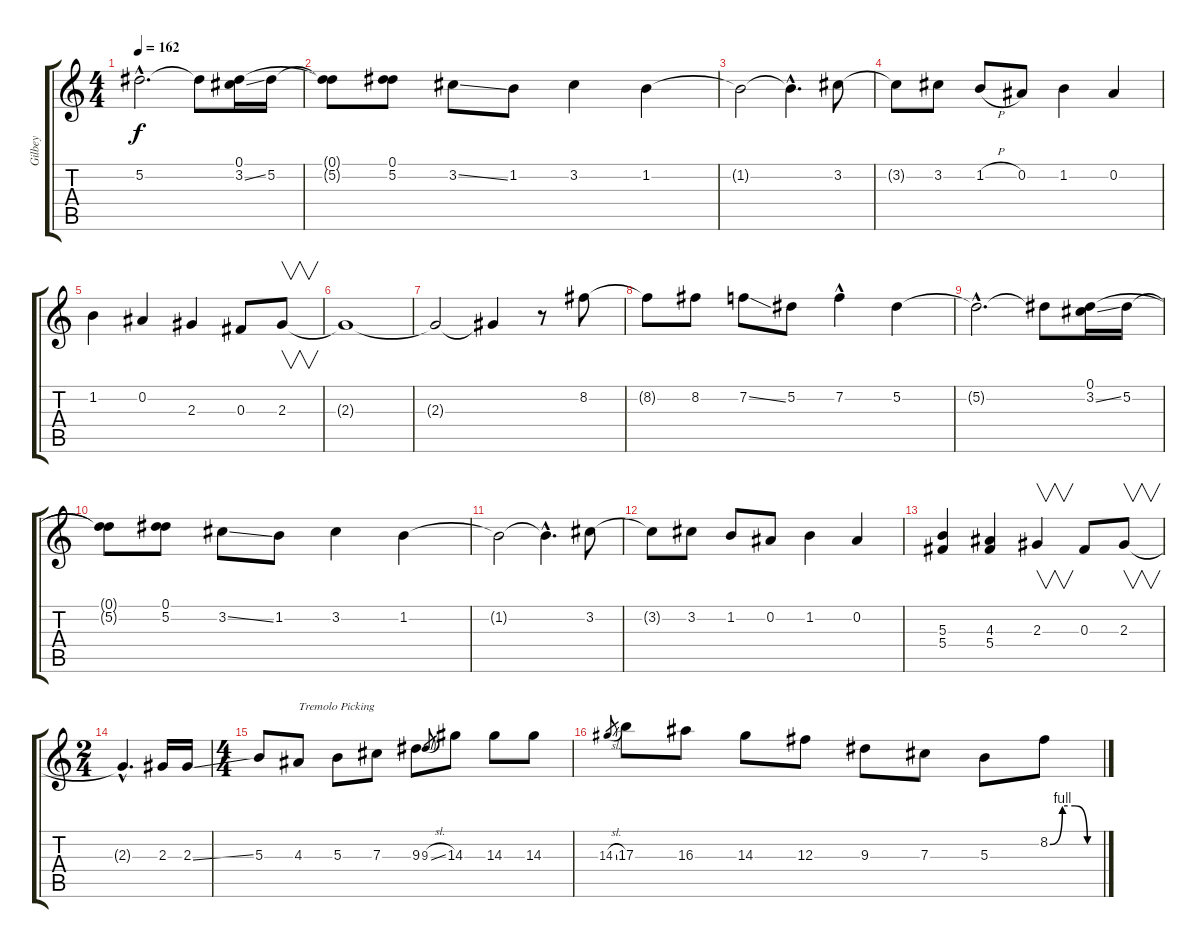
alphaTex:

\track ("Gilbey" "Gilbey") {instrument overdrivenguitar}
\staff {score tabs}
\tuning (Eb4 Bb3 Gb3 Db3 Ab2 Eb2) {hide}
\ts (4 4)
\tempo 162
\clef g2
\ks c
5.2{hac t}.2{d dy f} 5.2{t}.8 (0.1 3.2{ss}).16 5.2.16 |
(0.1{t} 5.2{t}).8 (0.1 5.2).8 3.2{ss}.8 1.2.8 3.2.4 1.2.4 |
1.2{t}.2 1.2{hac t}.4{d} 3.2.8 |
3.2{t}.8 3.2.8 1.2{h}.8 0.2.8 1.2.4 0.2.4 |
1.2.4 0.2.4 2.3.4 0.3.8 2.3.8{v} |
2.3{t}.1 |
2.3{t}.2 2.3{t}.4 r.8 8.2.8 |
8.2{t}.8 8.2.8 7.2{ss}.8 5.2.8 7.2{hac}.4 5.2.4 |
5.2{hac t}.2{d} 5.2{t}.8 (0.1 3.2{ss}).16 5.2.16 |
(0.1{t} 5.2{t}).8 (0.1 5.2).8 3.2{ss}.8 1.2.8 3.2.4 1.2.4 |
1.2{t}.2 1.2{hac t}.4{d} 3.2.8 |
3.2{t}.8 3.2.8 1.2.8 0.2.8 1.2.4 0.2.4 |
(5.3 5.4).4 (4.3 5.4).4 2.3.4{v} 0.3.8 2.3.8{v} |
\ts (2 4)
2.3{hac t}.4{d} 2.3.16 2.3{ss}.16 |
\ts (4 4)
5.3.8 4.3.8{txt "Tremolo Picking"} 5.3.8 7.3.8 9.3.8 9.3{sl}.8{gr} 14.3.8 14.3.8 14.3.8 |
14.3{sl}.8{gr} 17.3.8 16.3.8 14.3.8 12.3.8 9.3.8 7.3.8 5.3.8 8.2{be (custom 0 0 15 4 30 4 45 0 60 0)}.8
